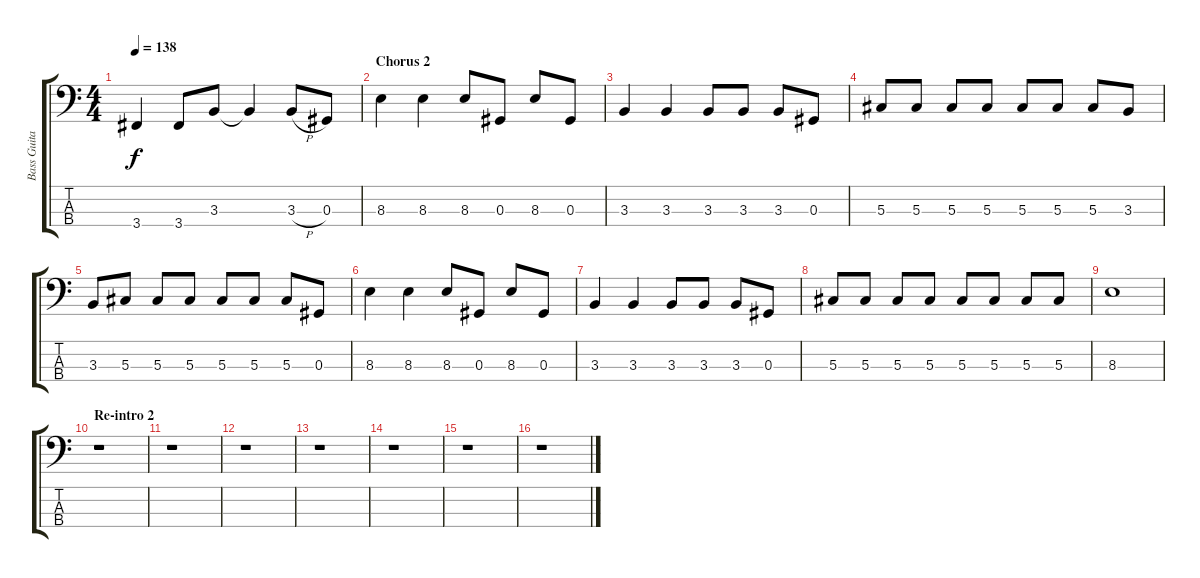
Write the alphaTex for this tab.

\track ("Bass Guitar" "Bass Guita") {instrument electricbasspick}
\staff {score tabs}
\tuning (Gb2 Db2 Ab1 Eb1) {hide}
\ts (4 4)
\tempo 138
\clef f4
\ks c
3.4.4{dy f} 3.4.8 3.3.8 3.3{t}.4 3.3{h}.8 0.3.8 |
\section ("" "Chorus 2")
8.3.4 8.3.4 8.3.8 0.3.8 8.3.8 0.3.8 |
3.3.4 3.3.4 3.3.8 3.3.8 3.3.8 0.3.8 |
5.3.8 5.3.8 5.3.8 5.3.8 5.3.8 5.3.8 5.3.8 3.3.8 |
3.3.8 5.3.8 5.3.8 5.3.8 5.3.8 5.3.8 5.3.8 0.3.8 |
8.3.4 8.3.4 8.3.8 0.3.8 8.3.8 0.3.8 |
3.3.4 3.3.4 3.3.8 3.3.8 3.3.8 0.3.8 |
5.3.8 5.3.8 5.3.8 5.3.8 5.3.8 5.3.8 5.3.8 5.3.8 |
8.3.1 |
\section ("" "Re-intro 2")
r.1 |
r.1 |
r.1 |
r.1 |
r.1 |
r.1 |
r.1
